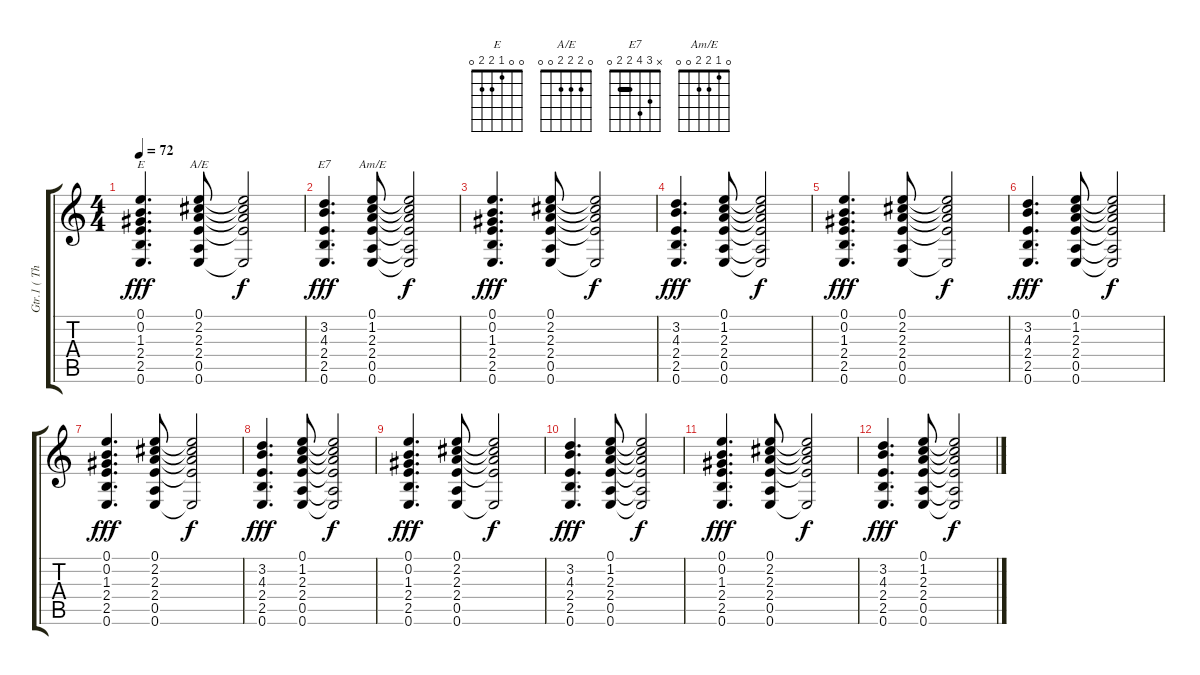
\track ("Gtr.1 ( Thom Yorke )" "Gtr.1 ( Th") {instrument electricguitarclean}
\staff {score tabs}
\tuning (E4 B3 G3 D3 A2 E2) {hide}
\chord ("E" 0 0 1 2 2 0)
\chord ("A/E" 0 2 2 2 0 0)
\chord ("E7" x 3 4 2 2 0) {barre 2}
\chord ("Am/E" 0 1 2 2 0 0)
\ts (4 4)
\tempo 72
\clef g2
\ks c
(0.1 0.2 1.3 2.4 2.5 0.6).4{d ch "E" dy fff} (0.1 2.2 2.3 2.4 0.5 0.6).8{ch "A/E"} (0.1{t} 2.2{t} 2.3{t} 2.4{t} 0.6{t}).2{dy f} |
(3.2 4.3 2.4 2.5 0.6).4{d ch "E7" dy fff} (0.1 1.2 2.3 2.4 0.5 0.6).8{ch "Am/E"} (0.1{t} 1.2{t} 2.3{t} 2.4{t} 0.5{t} 0.6{t}).2{dy f} |
(0.1 0.2 1.3 2.4 2.5 0.6).4{d dy fff} (0.1 2.2 2.3 2.4 0.5 0.6).8 (0.1{t} 2.2{t} 2.3{t} 2.4{t} 0.6{t}).2{dy f} |
(3.2 4.3 2.4 2.5 0.6).4{d dy fff} (0.1 1.2 2.3 2.4 0.5 0.6).8 (0.1{t} 1.2{t} 2.3{t} 2.4{t} 0.5{t} 0.6{t}).2{dy f} |
(0.1 0.2 1.3 2.4 2.5 0.6).4{d dy fff} (0.1 2.2 2.3 2.4 0.5 0.6).8 (0.1{t} 2.2{t} 2.3{t} 2.4{t} 0.6{t}).2{dy f} |
(3.2 4.3 2.4 2.5 0.6).4{d dy fff} (0.1 1.2 2.3 2.4 0.5 0.6).8 (0.1{t} 1.2{t} 2.3{t} 2.4{t} 0.5{t} 0.6{t}).2{dy f} |
(0.1 0.2 1.3 2.4 2.5 0.6).4{d dy fff} (0.1 2.2 2.3 2.4 0.5 0.6).8 (0.1{t} 2.2{t} 2.3{t} 2.4{t} 0.6{t}).2{dy f} |
(3.2 4.3 2.4 2.5 0.6).4{d dy fff} (0.1 1.2 2.3 2.4 0.5 0.6).8 (0.1{t} 1.2{t} 2.3{t} 2.4{t} 0.5{t} 0.6{t}).2{dy f} |
(0.1 0.2 1.3 2.4 2.5 0.6).4{d dy fff volume 0} (0.1 2.2 2.3 2.4 0.5 0.6).8 (0.1{t} 2.2{t} 2.3{t} 2.4{t} 0.6{t}).2{dy f} |
(3.2 4.3 2.4 2.5 0.6).4{d dy fff} (0.1 1.2 2.3 2.4 0.5 0.6).8 (0.1{t} 1.2{t} 2.3{t} 2.4{t} 0.5{t} 0.6{t}).2{dy f} |
(0.1 0.2 1.3 2.4 2.5 0.6).4{d dy fff} (0.1 2.2 2.3 2.4 0.5 0.6).8 (0.1{t} 2.2{t} 2.3{t} 2.4{t} 0.6{t}).2{dy f} |
(3.2 4.3 2.4 2.5 0.6).4{d dy fff} (0.1 1.2 2.3 2.4 0.5 0.6).8 (0.1{t} 1.2{t} 2.3{t} 2.4{t} 0.5{t} 0.6{t}).2{dy f}
